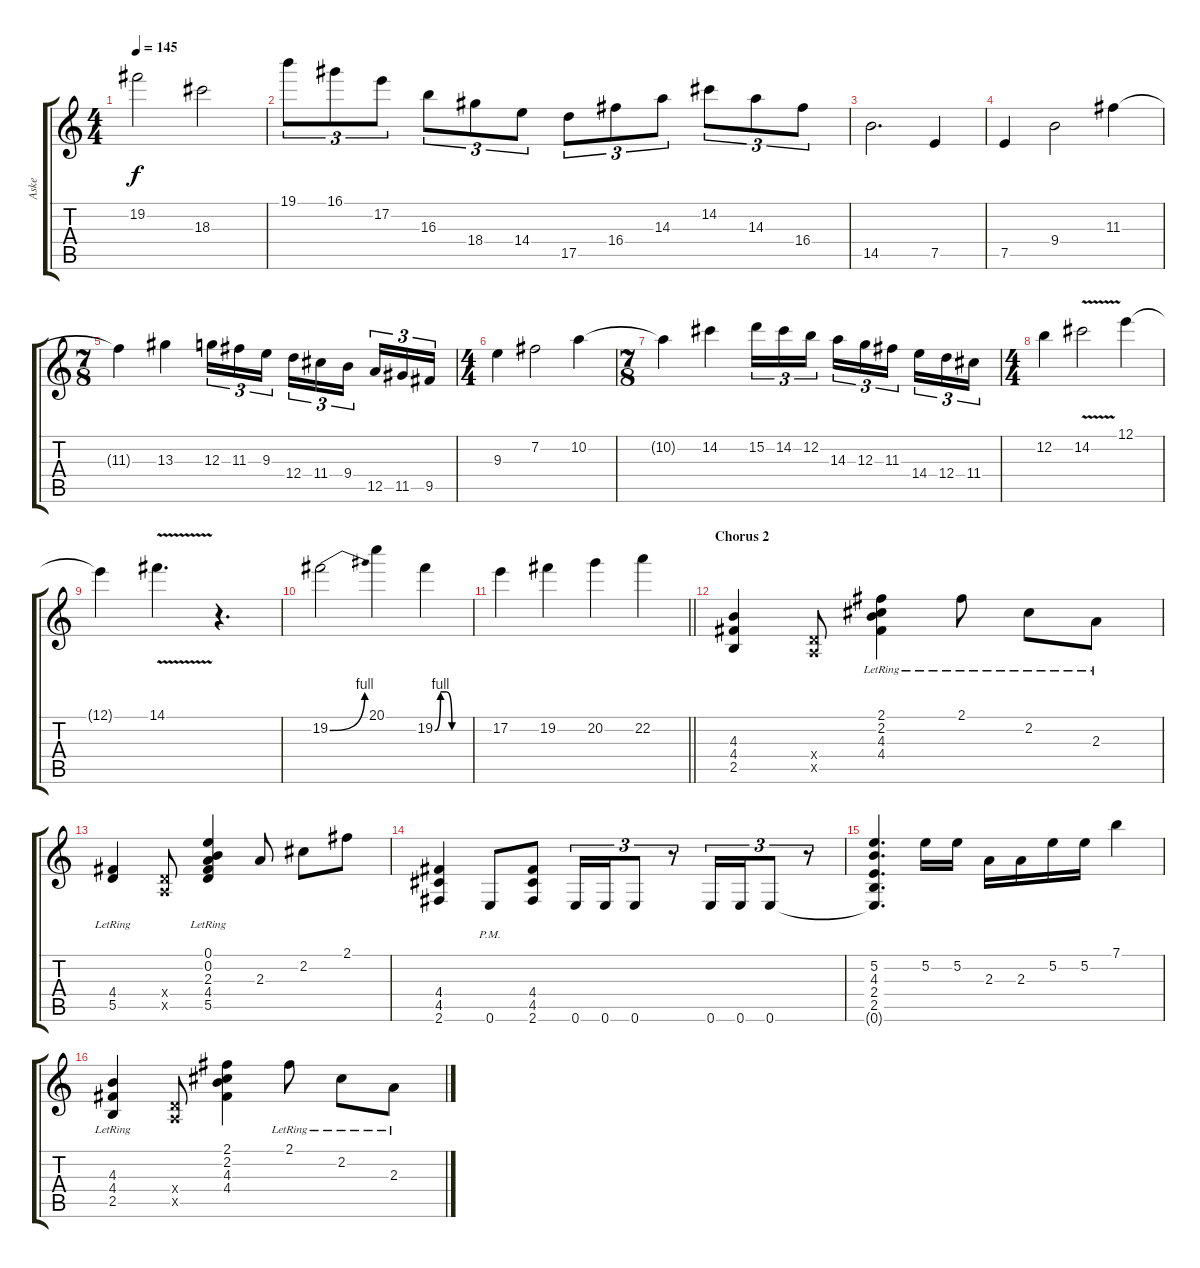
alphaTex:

\track ("Aske" "Aske") {instrument acousticguitarsteel}
\staff {score tabs}
\tuning (E4 B3 G3 D3 A2 E2) {hide}
\ts (4 4)
\tempo 145
\clef g2
\ks c
19.2{t}.2{dy f} 18.3.2 |
19.1.8{tu (3 2)} 16.1.8{tu (3 2)} 17.2.8{tu (3 2)} 16.3.8{tu (3 2)} 18.4.8{tu (3 2)} 14.4.8{tu (3 2)} 17.5.8{tu (3 2)} 16.4.8{tu (3 2)} 14.3.8{tu (3 2)} 14.2.8{tu (3 2)} 14.3.8{tu (3 2)} 16.4.8{tu (3 2)} |
14.5.2{d} 7.5.4 |
7.5.4 9.4.2 11.3.4 |
\ts (7 8)
11.3{t}.4 13.3.4 12.3.16{tu (3 2)} 11.3.16{tu (3 2)} 9.3.16{tu (3 2)} 12.4.16{tu (3 2)} 11.4.16{tu (3 2)} 9.4.16{tu (3 2)} 12.5.16{tu (3 2)} 11.5.16{tu (3 2)} 9.5.16{tu (3 2)} |
\ts (4 4)
9.3.4 7.2.2 10.2.4 |
\ts (7 8)
10.2{t}.4 14.2.4 15.2.16{tu (3 2)} 14.2.16{tu (3 2)} 12.2.16{tu (3 2)} 14.3.16{tu (3 2)} 12.3.16{tu (3 2)} 11.3.16{tu (3 2)} 14.4.16{tu (3 2)} 12.4.16{tu (3 2)} 11.4.16{tu (3 2)} |
\ts (4 4)
12.2.4 14.2{v}.2 12.1.4 |
12.1{t}.4 14.1{v}.4{d} r.4{d} |
19.2{be (bend 0 0 60 4)}.2 20.1.4 19.2{be (custom 0 0 10 4 20 4 30 0 60 0)}.4 |
\barLineRight lightlight
17.2.4 19.2.4 20.2.4 22.2.4 |
\section ("" "Chorus 2")
(4.3 4.4 2.5).4{instrument distortionguitar} (0.4{x} 0.5{x}).8 (2.1 2.2 4.3 4.4{lr}).4 2.1{lr}.8 2.2{lr}.8 2.3{lr}.8 |
(4.4 5.5{lr}).4 (0.4{x} 0.5{x}).8 (0.1{lr} 0.2{lr} 2.3{lr} 4.4{lr} 5.5{lr}).4 2.3.8 2.2.8 2.1.8 |
(4.4 4.5 2.6).4 0.6{pm}.8 (4.4 4.5 2.6).8 0.6.16{tu (3 2)} 0.6.16{tu (3 2)} 0.6.8{tu (3 2)} r.8{tu (3 2)} 0.6.16{tu (3 2)} 0.6.16{tu (3 2)} 0.6.8{tu (3 2)} r.8{tu (3 2)} |
(5.2 4.3 2.4 2.5 0.6{t}).4{d} 5.2.16 5.2.16 2.3.16 2.3.16 5.2.16 5.2.16 7.1.4 |
(4.3 4.4{lr} 2.5{lr}).4{instrument distortionguitar} (0.4{x} 0.5{x}).8 (2.1 2.2 4.3 4.4).4 2.1{lr}.8 2.2{lr}.8 2.3{lr}.8
